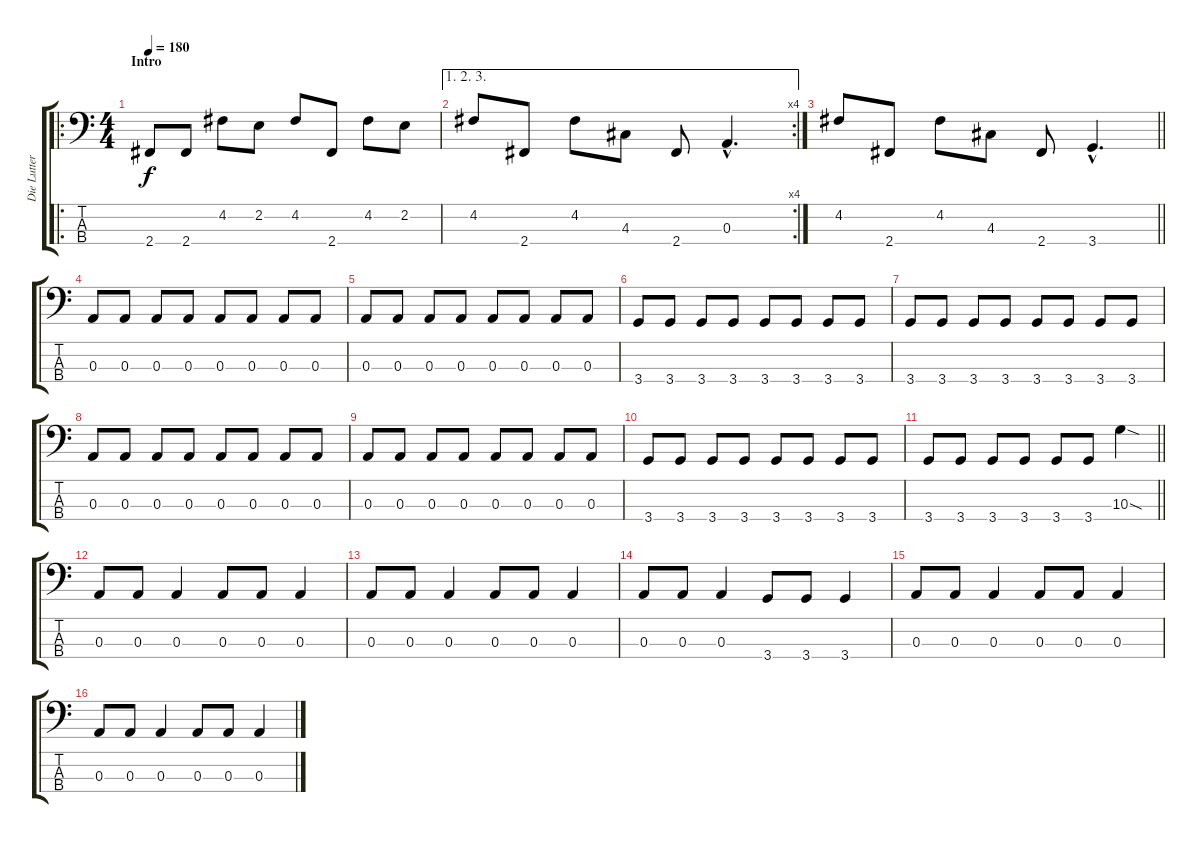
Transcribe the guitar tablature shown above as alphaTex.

\track ("Die Lutter" "Die Lutter") {instrument electricbasspick}
\staff {score tabs}
\tuning (G2 D2 A1 E1) {hide}
\ro
\ts (4 4)
\section ("" "Intro")
\tempo 180
\clef f4
\ks c
2.4.8{dy f instrument electricbasspick} 2.4.8 4.2.8 2.2.8 4.2.8 2.4.8 4.2.8 2.2.8 |
\ae (1 2 3)
\rc 4
4.2.8 2.4.8 4.2.8 4.3.8 2.4.8 0.3{hac}.4{d} |
\barLineRight lightlight
4.2.8 2.4.8 4.2.8 4.3.8 2.4.8 3.4{hac}.4{d} |
0.3.8 0.3.8 0.3.8 0.3.8 0.3.8 0.3.8 0.3.8 0.3.8 |
0.3.8 0.3.8 0.3.8 0.3.8 0.3.8 0.3.8 0.3.8 0.3.8 |
3.4.8 3.4.8 3.4.8 3.4.8 3.4.8 3.4.8 3.4.8 3.4.8 |
3.4.8 3.4.8 3.4.8 3.4.8 3.4.8 3.4.8 3.4.8 3.4.8 |
0.3.8 0.3.8 0.3.8 0.3.8 0.3.8 0.3.8 0.3.8 0.3.8 |
0.3.8 0.3.8 0.3.8 0.3.8 0.3.8 0.3.8 0.3.8 0.3.8 |
3.4.8 3.4.8 3.4.8 3.4.8 3.4.8 3.4.8 3.4.8 3.4.8 |
\barLineRight lightlight
3.4.8 3.4.8 3.4.8 3.4.8 3.4.8 3.4.8 10.3{sod}.4 |
0.3.8 0.3.8 0.3.4 0.3.8 0.3.8 0.3.4 |
0.3.8 0.3.8 0.3.4 0.3.8 0.3.8 0.3.4 |
0.3.8 0.3.8 0.3.4 3.4.8 3.4.8 3.4.4 |
0.3.8 0.3.8 0.3.4 0.3.8 0.3.8 0.3.4 |
0.3.8 0.3.8 0.3.4 0.3.8 0.3.8 0.3.4
